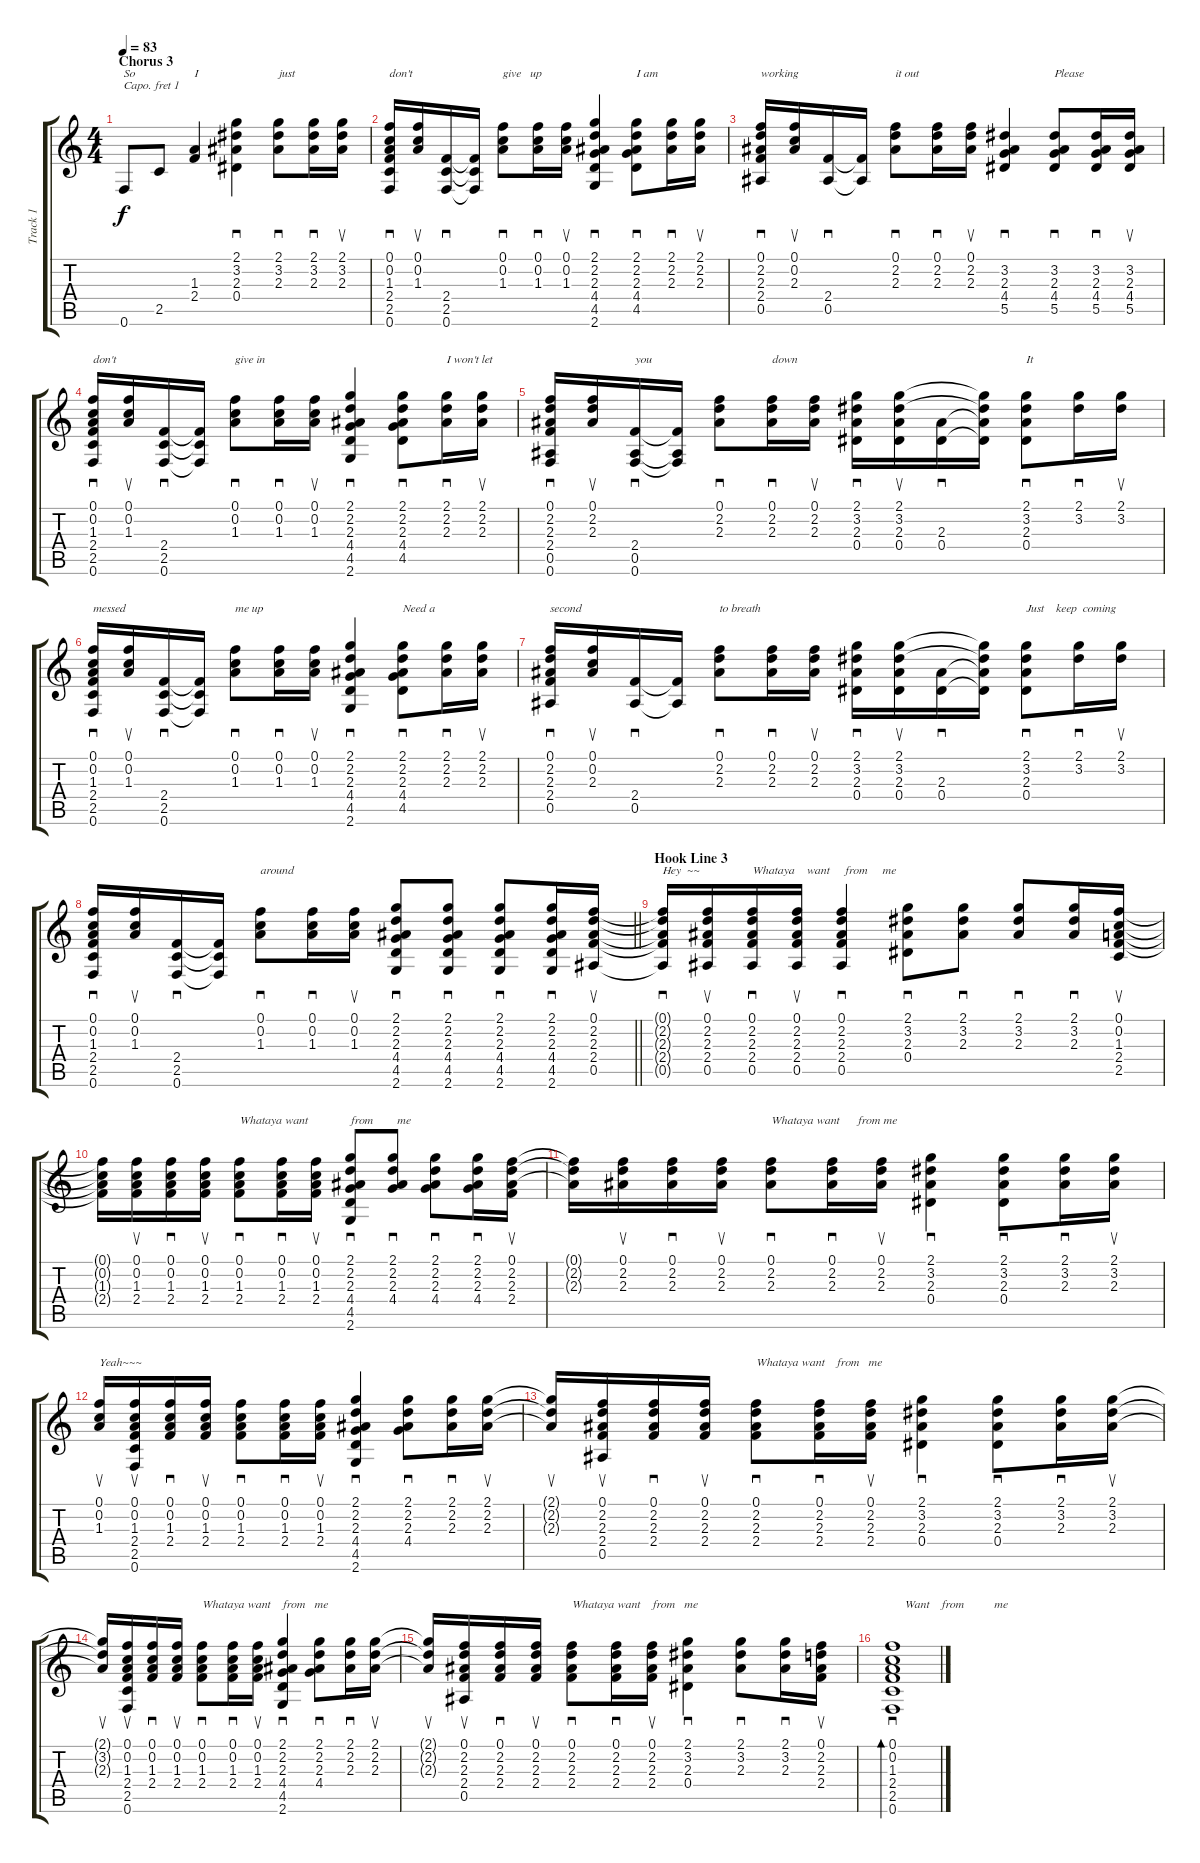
\track ("Track 1" "Track 1") {instrument electricguitarclean}
\staff {score tabs}
\capo 1
\tuning (E4 B3 G3 D3 A2 E2) {hide}
\ts (4 4)
\section ("" "Chorus 3")
\tempo 83
\clef g2
\ks c
0.6.8{txt "So    " dy f} 2.5.8 (1.3 2.4).4{txt "I "} (2.1 3.2 2.3 0.4).4{sd} (2.1 3.2 2.3).8{sd txt "just "} (2.1 3.2 2.3).16{sd} (2.1 3.2 2.3).16{su} |
(0.1 0.2 1.3 2.4 2.5 0.6).16{sd txt "don't"} (0.1 0.2 1.3).16{su} (2.4 2.5 0.6).16{sd} (2.4{t} 2.5{t} 0.6{t}).16 (0.1 0.2 1.3).8{sd txt "give   up"} (0.1 0.2 1.3).16{sd} (0.1 0.2 1.3).16{su} (2.1 2.2 2.3 4.4 4.5 2.6).4{sd} (2.1 2.2 2.3 4.4 4.5).8{sd txt "I am"} (2.1 2.2 2.3).16{sd} (2.1 2.2 2.3).16{su} |
(0.1 2.2 2.3 2.4 0.5).16{sd txt "working "} (0.1 0.2 2.3).16{su} (2.4 0.5).16{sd} (2.4{t} 0.5{t}).16 (0.1 2.2 2.3).8{sd txt "it out"} (0.1 2.2 2.3).16{sd} (0.1 2.2 2.3).16{su} (3.2 2.3 4.4 5.5).4{sd} (3.2 2.3 4.4 5.5).8{sd txt "Please"} (3.2 2.3 4.4 5.5).16{sd} (3.2 2.3 4.4 5.5).16{su} |
(0.1 0.2 1.3 2.4 2.5 0.6).16{sd txt "don't"} (0.1 0.2 1.3).16{su} (2.4 2.5 0.6).16{sd} (2.4{t} 2.5{t} 0.6{t}).16 (0.1 0.2 1.3).8{sd txt "give in"} (0.1 0.2 1.3).16{sd} (0.1 0.2 1.3).16{su} (2.1 2.2 2.3 4.4 4.5 2.6).4{sd} (2.1 2.2 2.3 4.4 4.5).8{sd} (2.1 2.2 2.3).16{sd txt "I won't let   "} (2.1 2.2 2.3).16{su} |
(0.1 2.2 2.3 2.4 0.5 0.6).16{sd} (0.1 2.2 2.3).16{su} (2.4 0.5 0.6).16{sd txt "you"} (2.4{t} 0.5{t} 0.6{t}).16 (0.1 2.2 2.3).8{sd} (0.1 2.2 2.3).16{sd txt "down"} (0.1 2.2 2.3).16{su} (2.1 3.2 2.3 0.4).16{sd} (2.1 3.2 2.3 0.4).16{su} (2.3 0.4).16{sd} (2.1{t} 3.2{t} 2.3{t} 0.4{t}).16 (2.1 3.2 2.3 0.4).8{sd txt "It"} (2.1 3.2).16{sd} (2.1 3.2).16{su} |
(0.1 0.2 1.3 2.4 2.5 0.6).16{sd txt "messed "} (0.1 0.2 1.3).16{su} (2.4 2.5 0.6).16{sd} (2.4{t} 2.5{t} 0.6{t}).16 (0.1 0.2 1.3).8{sd txt "me up"} (0.1 0.2 1.3).16{sd} (0.1 0.2 1.3).16{su} (2.1 2.2 2.3 4.4 4.5 2.6).4{sd} (2.1 2.2 2.3 4.4 4.5).8{sd txt "Need a"} (2.1 2.2 2.3).16{sd} (2.1 2.2 2.3).16{su} |
(0.1 2.2 2.3 2.4 0.5).16{sd txt "second"} (0.1 0.2 2.3).16{su} (2.4 0.5).16{sd} (2.4{t} 0.5{t}).16 (0.1 2.2 2.3).8{sd txt "to breath"} (0.1 2.2 2.3).16{sd} (0.1 2.2 2.3).16{su} (2.1 3.2 2.3 0.4).16{sd} (2.1 3.2 2.3 0.4).16{su} (2.3 0.4).16{sd} (2.1{t} 3.2{t} 2.3{t} 0.4{t}).16 (2.1 3.2 2.3 0.4).8{sd txt "Just    keep  coming   "} (2.1 3.2).16{sd} (2.1 3.2).16{su} |
\barLineRight lightlight
(0.1 0.2 1.3 2.4 2.5 0.6).16{sd} (0.1 0.2 1.3).16{su} (2.4 2.5 0.6).16{sd} (2.4{t} 2.5{t} 0.6{t}).16 (0.1 0.2 1.3).8{sd txt "around"} (0.1 0.2 1.3).16{sd} (0.1 0.2 1.3).16{su} (2.1 2.2 2.3 4.4 4.5 2.6).8{sd} (2.1 2.2 2.3 4.4 4.5 2.6).8{sd} (2.1 2.2 2.3 4.4 4.5 2.6).8{sd} (2.1 2.2 2.3 4.4 4.5 2.6).16{sd} (0.1 2.2 2.3 2.4 0.5).16{su} |
\section ("" "Hook Line 3")
(0.1{t} 2.2{t} 2.3{t} 2.4{t} 0.5{t}).16{sd txt "Hey  ~~"} (0.1 2.2 2.3 2.4 0.5).16{su} (0.1 2.2 2.3 2.4 0.5).16{sd txt "Whataya    want     from     me"} (0.1 2.2 2.3 2.4 0.5).16{su} (0.1 2.2 2.3 2.4 0.5).4{sd} (2.1 3.2 2.3 0.4).8{sd} (2.1 3.2 2.3).8{sd} (2.1 3.2 2.3).8{sd} (2.1 3.2 2.3).16{sd} (0.1 0.2 1.3 2.4 2.5).16{su} |
(0.1{t} 0.2{t} 1.3{t} 2.4{t}).16 (0.1 0.2 1.3 2.4).16{su} (0.1 0.2 1.3 2.4).16{sd} (0.1 0.2 1.3 2.4).16{su} (0.1 0.2 1.3 2.4).8{sd txt "Whataya want "} (0.1 0.2 1.3 2.4).16{sd} (0.1 0.2 1.3 2.4).16{su} (2.1 2.2 2.3 4.4 4.5 2.6).8{sd txt "from        me"} (2.1 2.2 2.3 4.4).8{sd} (2.1 2.2 2.3 4.4).8{sd} (2.1 2.2 2.3 4.4).16{sd} (0.1 2.2 2.3 2.4).16{su} |
(0.1{t} 2.2{t} 2.3{t}).16 (0.1 2.2 2.3).16{su} (0.1 2.2 2.3).16{sd} (0.1 2.2 2.3).16{su} (0.1 2.2 2.3).8{sd txt "Whataya want      from me"} (0.1 2.2 2.3).16{sd} (0.1 2.2 2.3).16{su} (2.1 3.2 2.3 0.4).4{sd} (2.1 3.2 2.3 0.4).8{sd} (2.1 3.2 2.3).16{sd} (2.1 3.2 2.3).16{su} |
(0.1 0.2 1.3).16{su txt "Yeah~~~"} (0.1 0.2 1.3 2.4 2.5 0.6).16{su} (0.1 0.2 1.3 2.4).16{sd} (0.1 0.2 1.3 2.4).16{su} (0.1 0.2 1.3 2.4).8{sd} (0.1 0.2 1.3 2.4).16{sd} (0.1 0.2 1.3 2.4).16{su} (2.1 2.2 2.3 4.4 4.5 2.6).4{sd} (2.1 2.2 2.3 4.4).8{sd} (2.1 2.2 2.3).16{sd} (2.1 2.2 2.3).16{su} |
(2.1{t} 2.2{t} 2.3{t}).16{su} (0.1 2.2 2.3 2.4 0.5).16{su} (0.1 2.2 2.3 2.4).16{sd} (0.1 2.2 2.3 2.4).16{su} (0.1 2.2 2.3 2.4).8{sd txt "Whataya want    from   me"} (0.1 2.2 2.3 2.4).16{sd} (0.1 2.2 2.3 2.4).16{su} (2.1 3.2 2.3 0.4).4{sd} (2.1 3.2 2.3 0.4).8{sd} (2.1 3.2 2.3).16{sd} (2.1 3.2 2.3).16{su} |
(2.1{t} 3.2{t} 2.3{t}).16{su} (0.1 0.2 1.3 2.4 2.5 0.6).16{su} (0.1 0.2 1.3 2.4).16{sd} (0.1 0.2 1.3 2.4).16{su} (0.1 0.2 1.3 2.4).8{sd txt "Whataya want    from   me"} (0.1 0.2 1.3 2.4).16{sd} (0.1 0.2 1.3 2.4).16{su} (2.1 2.2 2.3 4.4 4.5 2.6).4{sd} (2.1 2.2 2.3 4.4).8{sd} (2.1 2.2 2.3).16{sd} (2.1 2.2 2.3).16{su} |
(2.1{t} 2.2{t} 2.3{t}).16{su} (0.1 2.2 2.3 2.4 0.5).16{su} (0.1 2.2 2.3 2.4).16{sd} (0.1 2.2 2.3 2.4).16{su} (0.1 2.2 2.3 2.4).8{sd txt "Whataya want    from   me"} (0.1 2.2 2.3 2.4).16{sd} (0.1 2.2 2.3 2.4).16{su} (2.1 3.2 2.3 0.4).4{sd} (2.1 3.2 2.3).8{sd} (2.1 3.2 2.3).16{sd} (0.1 2.2 2.3 2.4).16{su} |
(0.1 0.2 1.3 2.4 2.5 0.6).1{sd bd 60 txt "    Want    from          me"}
